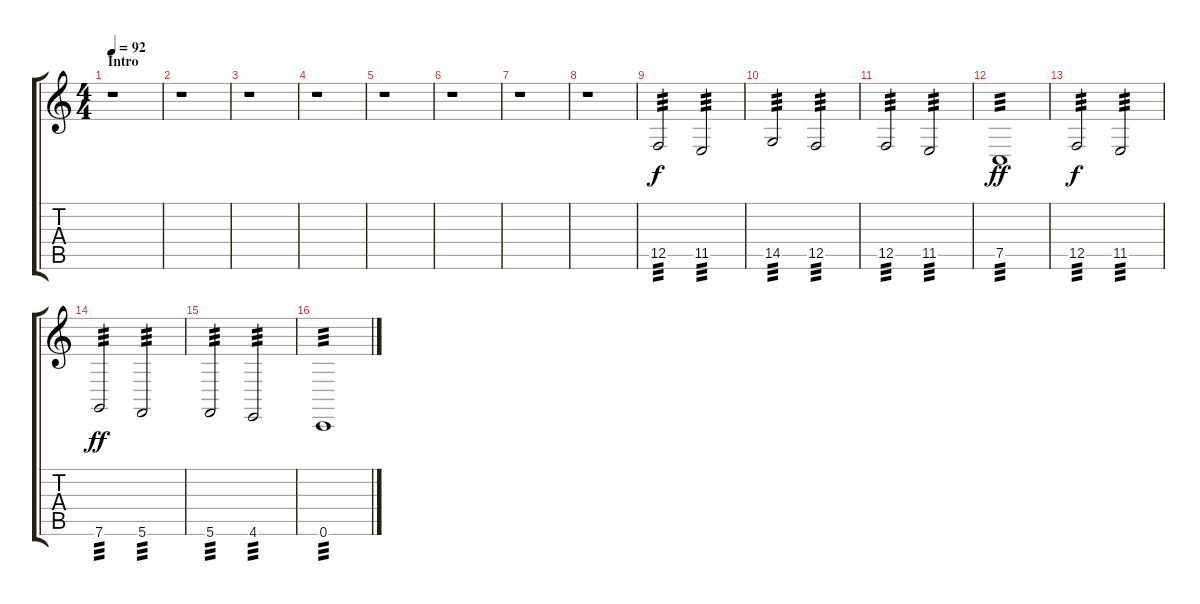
\track "" {instrument stringensemble1}
\staff {score tabs}
\tuning (C4 G3 Eb3 Bb2 F2 C2) {hide}
\ts (4 4)
\section ("" "Intro")
\tempo 92
\clef g2
\ks c
r.1{dy f instrument stringensemble1} |
r.1 |
r.1 |
r.1 |
r.1 |
r.1 |
r.1 |
r.1 |
12.5.2{tp 3} 11.5.2{tp 3} |
14.5.2{tp 3} 12.5.2{tp 3} |
12.5.2{tp 3} 11.5.2{tp 3} |
7.5.1{tp 3 dy ff} |
12.5.2{tp 3 dy f} 11.5.2{tp 3} |
7.6.2{tp 3 dy ff} 5.6.2{tp 3} |
5.6.2{tp 3} 4.6.2{tp 3} |
0.6.1{tp 3}
